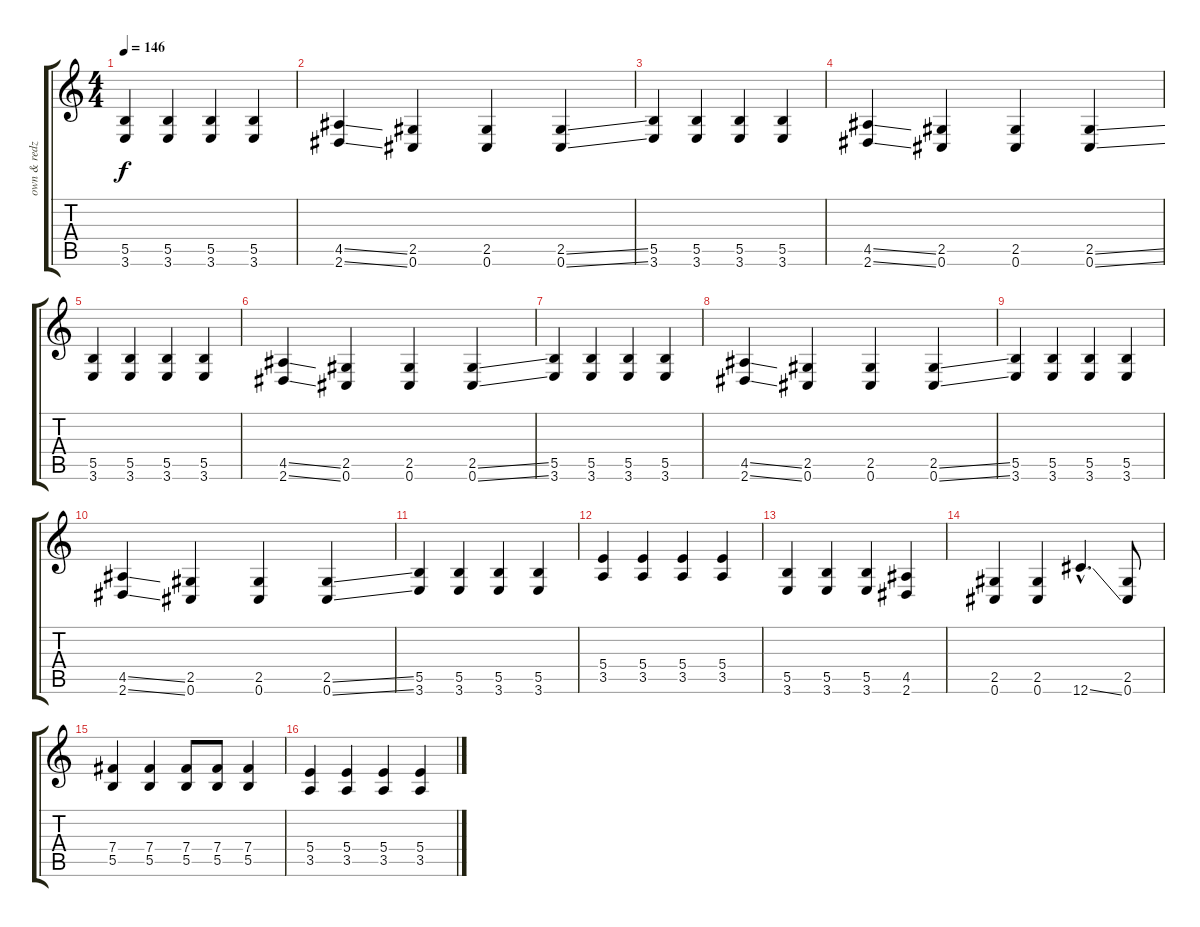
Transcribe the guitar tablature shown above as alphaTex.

\track ("own & redz" "own & redz") {instrument distortionguitar}
\staff {score tabs}
\tuning (Db4 Ab3 E3 B2 Gb2 Db2) {hide}
\ts (4 4)
\tempo 146
\clef g2
\ks c
(5.5 3.6).4{dy f} (5.5 3.6).4 (5.5 3.6).4 (5.5 3.6).4 |
(4.5{ss} 2.6{ss}).4 (2.5 0.6).4 (2.5 0.6).4 (2.5{ss} 0.6{ss}).4 |
(5.5 3.6).4 (5.5 3.6).4 (5.5 3.6).4 (5.5 3.6).4 |
(4.5{ss} 2.6{ss}).4 (2.5 0.6).4 (2.5 0.6).4 (2.5{ss} 0.6{ss}).4 |
(5.5 3.6).4 (5.5 3.6).4 (5.5 3.6).4 (5.5 3.6).4 |
(4.5{ss} 2.6{ss}).4 (2.5 0.6).4 (2.5 0.6).4 (2.5{ss} 0.6{ss}).4 |
(5.5 3.6).4 (5.5 3.6).4 (5.5 3.6).4 (5.5 3.6).4 |
(4.5{ss} 2.6{ss}).4 (2.5 0.6).4 (2.5 0.6).4 (2.5{ss} 0.6{ss}).4 |
(5.5 3.6).4 (5.5 3.6).4 (5.5 3.6).4 (5.5 3.6).4 |
(4.5{ss} 2.6{ss}).4 (2.5 0.6).4 (2.5 0.6).4 (2.5{ss} 0.6{ss}).4 |
(5.5 3.6).4 (5.5 3.6).4 (5.5 3.6).4 (5.5 3.6).4 |
(5.4 3.5).4 (5.4 3.5).4 (5.4 3.5).4 (5.4 3.5).4 |
(5.5 3.6).4 (5.5 3.6).4 (5.5 3.6).4 (4.5 2.6).4 |
(2.5 0.6).4 (2.5 0.6).4 12.6{ss hac}.4{d} (2.5 0.6).8 |
(7.4 5.5).4 (7.4 5.5).4 (7.4 5.5).8 (7.4 5.5).8 (7.4 5.5).4 |
(5.4 3.5).4 (5.4 3.5).4 (5.4 3.5).4 (5.4 3.5).4
